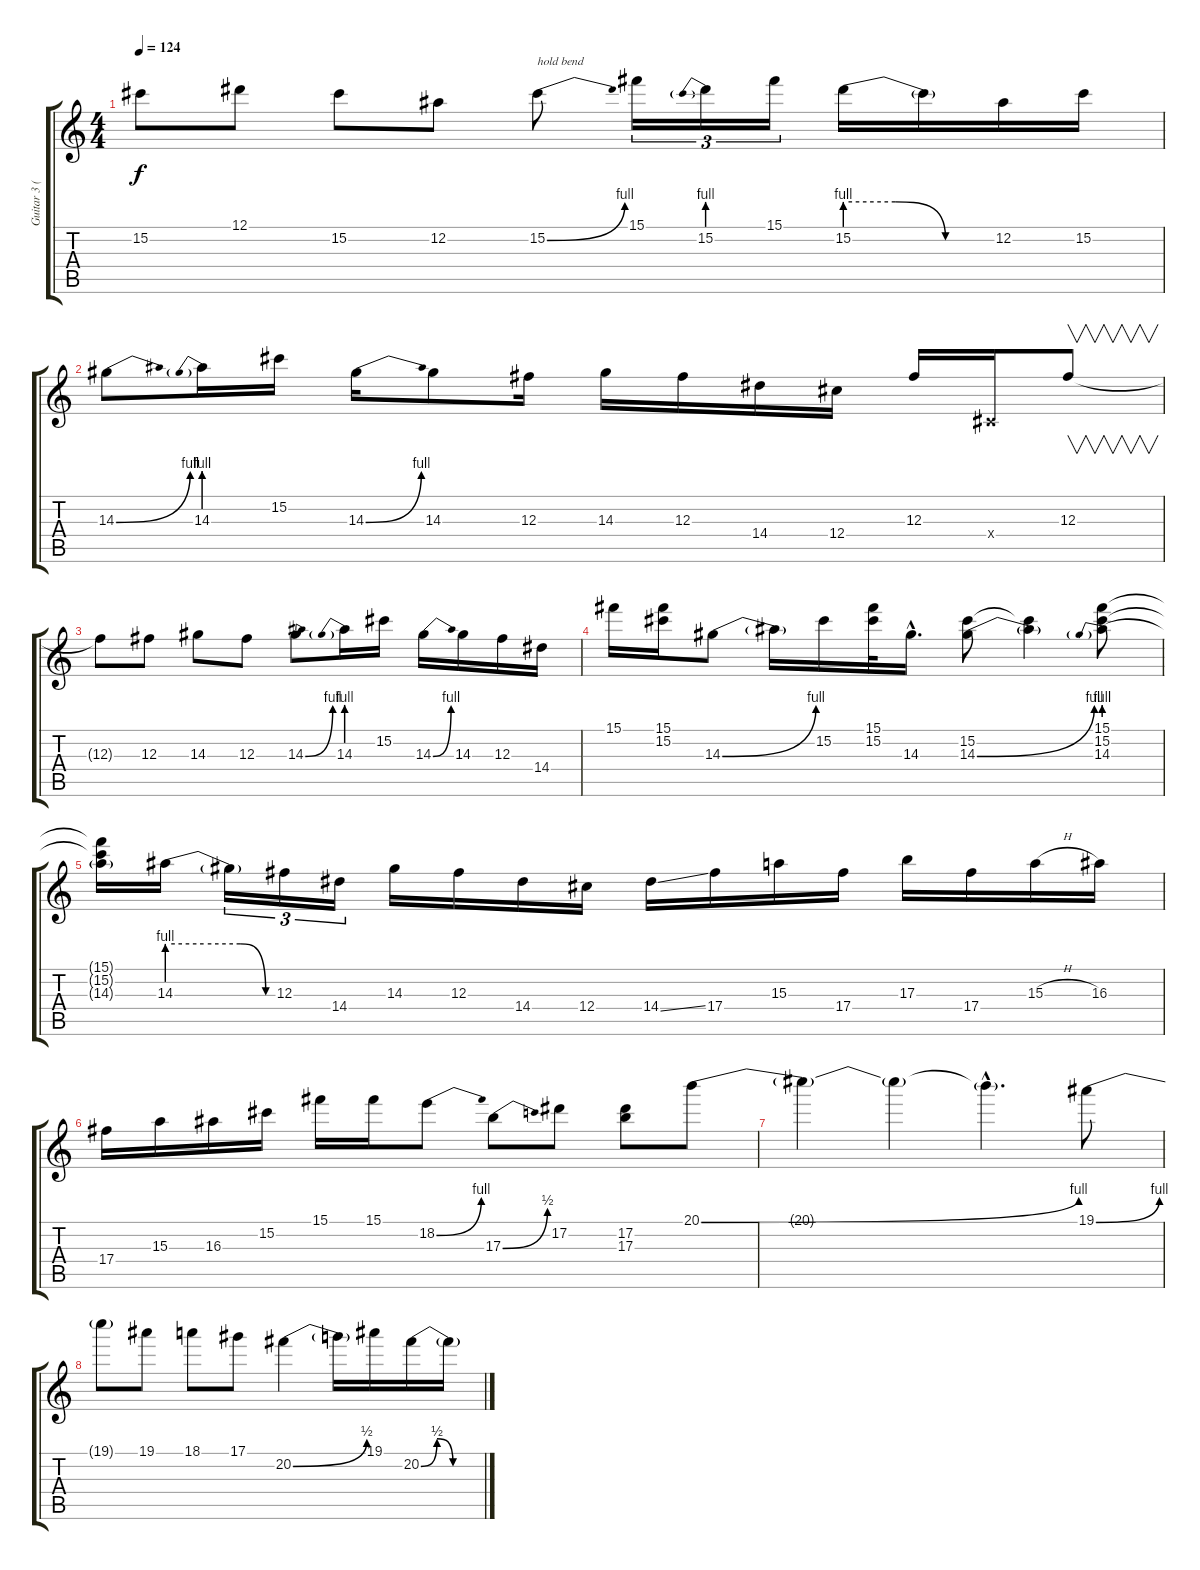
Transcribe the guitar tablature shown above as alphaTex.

\track ("Guitar 3 (Slash)" "Guitar 3 (") {instrument overdrivenguitar}
\staff {score tabs}
\tuning (Eb4 Bb3 Gb3 Db3 Ab2 Eb2) {hide}
\ts (4 4)
\tempo 124
\clef g2
\ks c
15.2{t}.8{dy f} 12.1.8 15.2.8 12.2.8 15.2{be (bend 0 0 60 4)}.8{txt "hold bend"} 15.1.16{tu (3 2)} 15.2{be (prebend 0 4 60 4)}.16{tu (3 2)} 15.1.16{tu (3 2)} 15.2{be (custom 0 4 20 4 40 0 60 0)}.16 15.2{t}.16 12.2.16 15.2.16 |
14.3{be (bend 0 0 60 4)}.8 14.3{be (prebend 0 4 60 4)}.16 15.2.16 14.3{be (bend 0 0 60 4)}.16 14.3.8 12.3.16 14.3.16 12.3.16 14.4.16 12.4.16 12.3.16 0.4{x}.16 12.3.8{v} |
12.3{t}.8 12.3.8 14.3.8 12.3.8 14.3{be (bend 0 0 60 4)}.8 14.3{be (prebend 0 4 60 4)}.16 15.2.16 14.3{be (bend 0 0 60 4)}.16 14.3.16 12.3.16 14.4.16 |
15.1.16 (15.1 15.2).16 14.3{be (bend 0 0 60 4)}.8 14.3{t}.16 15.2.16 (15.1 15.2).32 14.3{hac}.16{d} (15.2 14.3{be (bend 0 0 60 4)}).8 (15.2{t} 14.3{t}).4 (15.1 15.2 14.3{be (prebend 0 4 60 4)}).8 |
(15.1{t} 15.2{t} 14.3{t}).16 14.3{be (custom 0 4 20 4 40 4 54 0 60 0)}.16 14.3{t}.16{tu (3 2)} 12.3.16{tu (3 2)} 14.4.16{tu (3 2)} 14.3.16 12.3.16 14.4.16 12.4.16 14.4{ss}.16 17.4.16 15.3.16 17.4.16 17.3.16 17.4.16 15.3{h}.16 16.3.16 |
17.4.16 15.3.16 16.3.16 15.2.16 15.1.16 15.1.16 18.2{be (bend 0 0 60 4)}.8 17.3{be (bend 0 0 60 2)}.8 17.2.8 (17.2 17.3).8 20.1{be (bend 0 0 60 4)}.8 |
20.1{t}.4 20.1{t}.4 20.1{hac t}.4{d} 19.1{be (bend 0 0 60 4)}.8 |
19.1{t}.8 19.1.8 18.1.8 17.1.8 20.2{be (bend 0 0 60 2)}.4 20.2{t}.16 19.1.16 20.2{be (custom 0 0 15 2 30 0 45 0 60 0)}.16 20.2{t}.16
